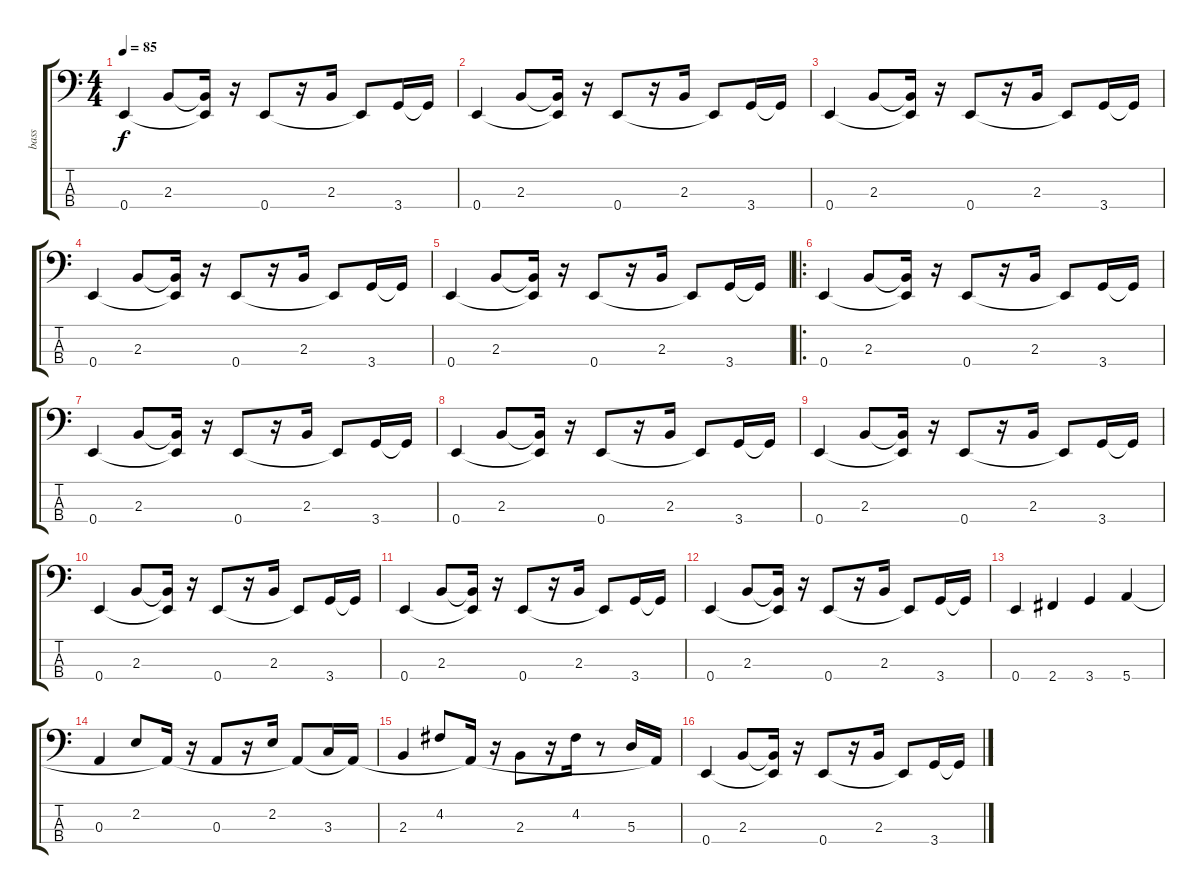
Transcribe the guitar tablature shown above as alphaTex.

\track ("bass" "bass") {instrument electricbassfinger}
\staff {score tabs}
\tuning (G2 D2 A1 E1) {hide}
\ts (4 4)
\tempo 85
\clef f4
\ks c
0.4.4{dy f} 2.3.8 (2.3{t} 0.4{t}).16 r.16 0.4.8 r.16 2.3.16 0.4{t}.8 3.4.16 3.4{t}.16 |
0.4.4 2.3.8 (2.3{t} 0.4{t}).16 r.16 0.4.8 r.16 2.3.16 0.4{t}.8 3.4.16 3.4{t}.16 |
0.4.4 2.3.8 (2.3{t} 0.4{t}).16 r.16 0.4.8 r.16 2.3.16 0.4{t}.8 3.4.16 3.4{t}.16 |
0.4.4 2.3.8 (2.3{t} 0.4{t}).16 r.16 0.4.8 r.16 2.3.16 0.4{t}.8 3.4.16 3.4{t}.16 |
0.4.4 2.3.8 (2.3{t} 0.4{t}).16 r.16 0.4.8 r.16 2.3.16 0.4{t}.8 3.4.16 3.4{t}.16 |
\ro
0.4.4 2.3.8 (2.3{t} 0.4{t}).16 r.16 0.4.8 r.16 2.3.16 0.4{t}.8 3.4.16 3.4{t}.16 |
0.4.4 2.3.8 (2.3{t} 0.4{t}).16 r.16 0.4.8 r.16 2.3.16 0.4{t}.8 3.4.16 3.4{t}.16 |
0.4.4 2.3.8 (2.3{t} 0.4{t}).16 r.16 0.4.8 r.16 2.3.16 0.4{t}.8 3.4.16 3.4{t}.16 |
0.4.4 2.3.8 (2.3{t} 0.4{t}).16 r.16 0.4.8 r.16 2.3.16 0.4{t}.8 3.4.16 3.4{t}.16 |
0.4.4 2.3.8 (2.3{t} 0.4{t}).16 r.16 0.4.8 r.16 2.3.16 0.4{t}.8 3.4.16 3.4{t}.16 |
0.4.4 2.3.8 (2.3{t} 0.4{t}).16 r.16 0.4.8 r.16 2.3.16 0.4{t}.8 3.4.16 3.4{t}.16 |
0.4.4 2.3.8 (2.3{t} 0.4{t}).16 r.16 0.4.8 r.16 2.3.16 0.4{t}.8 3.4.16 3.4{t}.16 |
0.4.4 2.4.4 3.4.4 5.4.4 |
0.3.4 2.2.8 5.4{t}.16 r.16 0.3.8 r.16 2.2.16 5.4{t}.8 3.3.16 5.4{t}.16 |
2.3.4 4.2.8 5.4{t}.16 r.16 2.3.8 r.16 4.2.16 r.8 5.3.16 5.4{t}.16 |
0.4.4 2.3.8 (2.3{t} 0.4{t}).16 r.16 0.4.8 r.16 2.3.16 0.4{t}.8 3.4.16 3.4{t}.16
